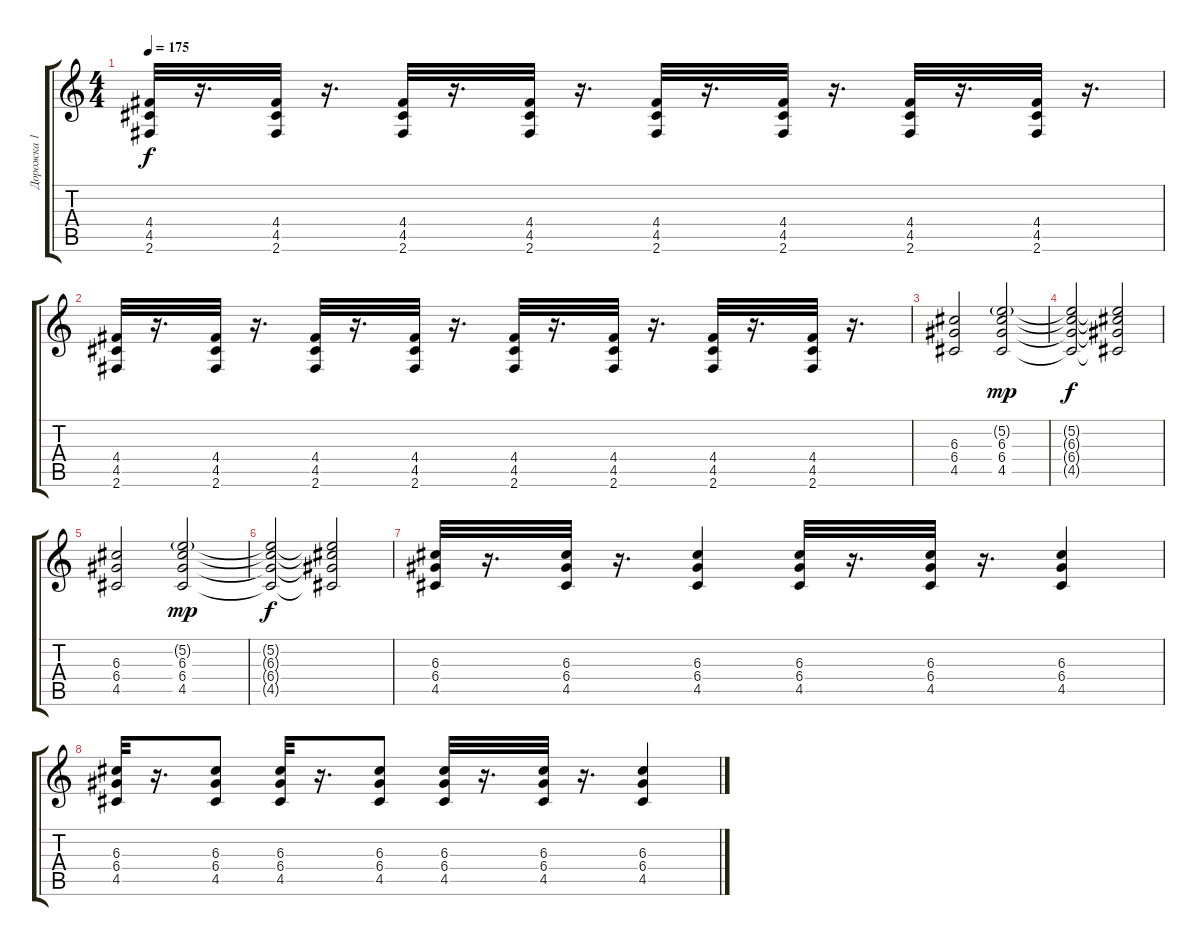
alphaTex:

\track ("Дорожка 1" "Дорожка 1") {instrument distortionguitar}
\staff {score tabs}
\tuning (E4 B3 G3 D3 A2 E2) {hide}
\ts (4 4)
\tempo 175
\clef g2
\ks c
(4.4 4.5 2.6).32{dy f} r.16{d} (4.4 4.5 2.6).32 r.16{d} (4.4 4.5 2.6).32 r.16{d} (4.4 4.5 2.6).32 r.16{d} (4.4 4.5 2.6).32 r.16{d} (4.4 4.5 2.6).32 r.16{d} (4.4 4.5 2.6).32 r.16{d} (4.4 4.5 2.6).32 r.16{d} |
(4.4 4.5 2.6).32 r.16{d} (4.4 4.5 2.6).32 r.16{d} (4.4 4.5 2.6).32 r.16{d} (4.4 4.5 2.6).32 r.16{d} (4.4 4.5 2.6).32 r.16{d} (4.4 4.5 2.6).32 r.16{d} (4.4 4.5 2.6).32 r.16{d} (4.4 4.5 2.6).32 r.16{d} |
(6.3 6.4 4.5).2{volume 11} (5.2{g} 6.3 6.4 4.5).2{dy mp} |
(5.2{t} 6.3{t} 6.4{t} 4.5{t}).2{dy f} (5.2{t} 6.3{t} 6.4{t} 4.5{t}).2 |
(6.3 6.4 4.5).2 (5.2{g} 6.3 6.4 4.5).2{dy mp} |
(5.2{t} 6.3{t} 6.4{t} 4.5{t}).2{dy f} (5.2{t} 6.3{t} 6.4{t} 4.5{t}).2 |
(6.3 6.4 4.5).32{volume 13} r.16{d} (6.3 6.4 4.5).32 r.16{d} (6.3 6.4 4.5).4 (6.3 6.4 4.5).32 r.16{d} (6.3 6.4 4.5).32 r.16{d} (6.3 6.4 4.5).4 |
(6.3 6.4 4.5).32 r.16{d} (6.3 6.4 4.5).8 (6.3 6.4 4.5).32 r.16{d} (6.3 6.4 4.5).8 (6.3 6.4 4.5).32 r.16{d} (6.3 6.4 4.5).32 r.16{d} (6.3 6.4 4.5).4
